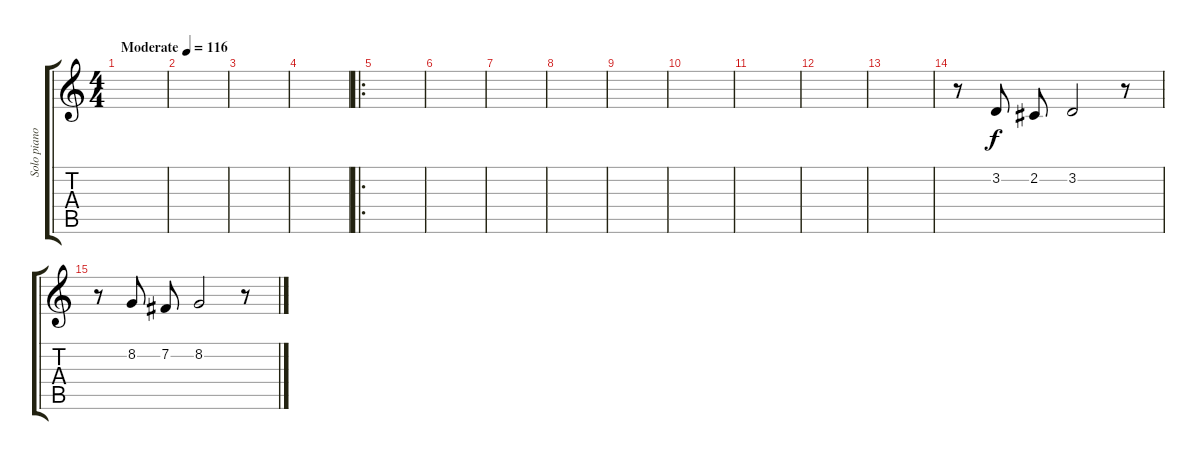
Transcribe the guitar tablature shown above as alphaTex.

\track ("Solo piano" "Solo piano") {instrument pad7halo}
\staff {score tabs}
\tuning (E4 B3 G3 D3 A2 E2) {hide}
\ts (4 4)
\tempo (116 "Moderate")
\clef g2
\ks c
|
|
|
|
\ro
|
|
|
|
|
|
|
|
|
r.8 3.2.8 2.2.8 3.2.2 r.8 |
r.8 8.2.8 7.2.8 8.2.2 r.8
